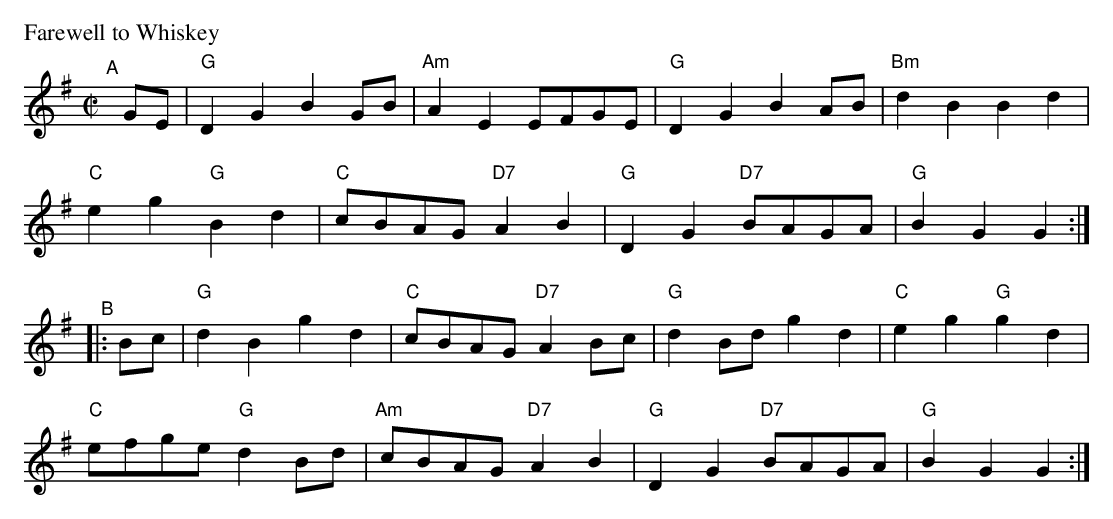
X:1
P: Farewell to Whiskey
C:
M: C|
L: 1/8
K: G
"^A"[|] GE |\
"G"D2G2    B2GB |"Am"A2E2     EFGE | "G"D2G2     B2AB |"Bm"d2B2 B2d2 |
"C"e2g2 "G"B2d2 | "C"cBAG "D7"A2B2 | "G"D2G2 "D7"BAGA | "G"B2G2 G2 :|
"^B"|: Bc |\
"G"d2B2    g2d2 | "C"cBAG "D7"A2Bc | "G"d2Bd     g2d2 | "C"e2g2 "G"g2d2 |
"C"efge "G"d2Bd |"Am"cBAG "D7"A2B2 | "G"D2G2 "D7"BAGA | "G"B2G2    G2 :|
